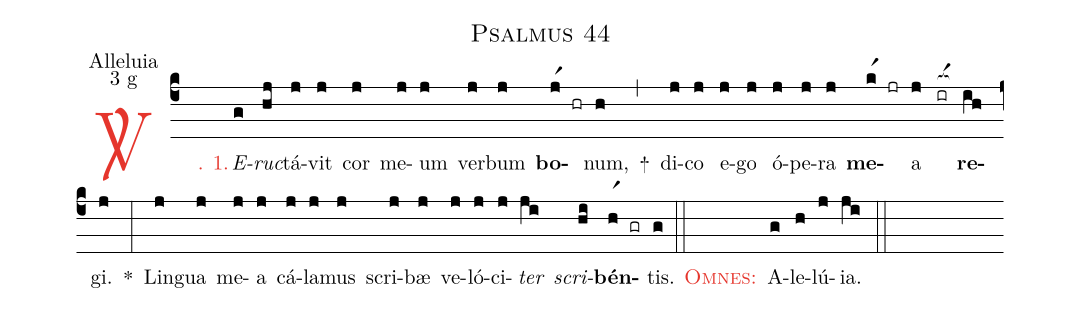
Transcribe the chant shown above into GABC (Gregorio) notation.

name: Psalmus 44;
office-part: Alleluia;
mode: 3;
mode-differentia: g;
%%
(c4)

<c><sp>V/</sp>. 1.</c>() <i>E</i>(g)<i>ruc</i>(hj)tá(j)vit(j) cor(j) me(j)um(j) ver(j)bum(j) <b>bo</b>(jr1 hr)num,(h) +(,) di(j)co(j) e(j)go(j) ó(j)pe(j)ra(j) <b>me</b>(kr1 jr)a(j) <nlba>(ir[ocba:1{])<b>re</b></nlba>(ih[ocba:0}])gi.(j) *(:) Lin(j)gua(j) me(j)a(j) cá(j)la(j)mus(j) scri(j)bæ(j) ve(j)ló(j)ci(j)<i>ter</i>(ji) <i>scri</i>(hi)<b>bén</b>(hr1 gr)tis.(g)


(::)

<nlba><c><sc>Omnes</sc>:</c>() A</nlba>(g)le(h)lú(j)ia.(ji)

(::)
